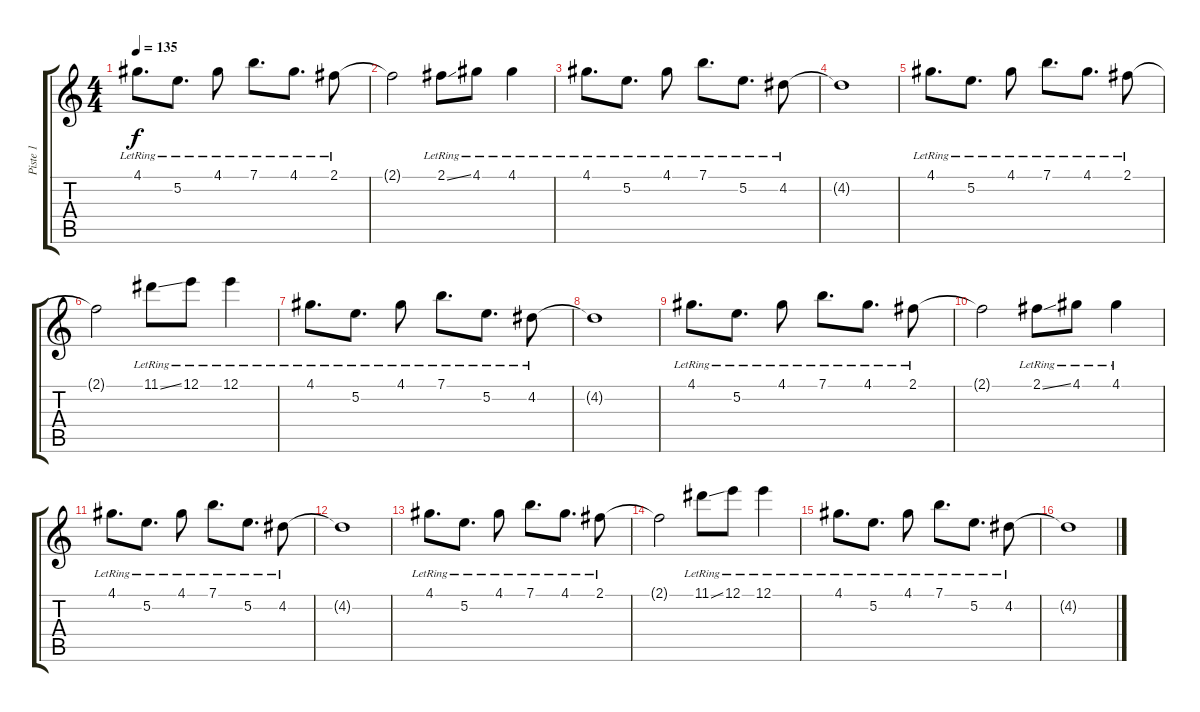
\track ("Piste 1" "Piste 1") {instrument acousticguitarsteel}
\staff {score tabs}
\tuning (E4 B3 G3 D3 A2 E2) {hide}
\ts (4 4)
\tempo 135
\clef g2
\ks c
4.1{lr}.8{d dy f} 5.2{lr}.8{d} 4.1{lr}.8 7.1{lr}.8{d} 4.1{lr}.8{d} 2.1{lr}.8 |
2.1{t}.2 2.1{ss lr}.8 4.1{lr}.8 4.1{lr}.4 |
4.1{lr}.8{d} 5.2{lr}.8{d} 4.1{lr}.8 7.1{lr}.8{d} 5.2{lr}.8{d} 4.2{lr}.8 |
4.2{t}.1 |
4.1{lr}.8{d} 5.2{lr}.8{d} 4.1{lr}.8 7.1{lr}.8{d} 4.1{lr}.8{d} 2.1{lr}.8 |
2.1{t}.2 11.1{ss lr}.8 12.1{lr}.8 12.1{lr}.4 |
4.1{lr}.8{d} 5.2{lr}.8{d} 4.1{lr}.8 7.1{lr}.8{d} 5.2{lr}.8{d} 4.2{lr}.8 |
4.2{t}.1 |
4.1{lr}.8{d} 5.2{lr}.8{d} 4.1{lr}.8 7.1{lr}.8{d} 4.1{lr}.8{d} 2.1{lr}.8 |
2.1{t}.2 2.1{ss lr}.8 4.1{lr}.8 4.1{lr}.4 |
4.1{lr}.8{d} 5.2{lr}.8{d} 4.1{lr}.8 7.1{lr}.8{d} 5.2{lr}.8{d} 4.2{lr}.8 |
4.2{t}.1 |
4.1{lr}.8{d} 5.2{lr}.8{d} 4.1{lr}.8 7.1{lr}.8{d} 4.1{lr}.8{d} 2.1{lr}.8 |
2.1{t}.2 11.1{ss lr}.8 12.1{lr}.8 12.1{lr}.4 |
4.1{lr}.8{d} 5.2{lr}.8{d} 4.1{lr}.8 7.1{lr}.8{d} 5.2{lr}.8{d} 4.2{lr}.8 |
4.2{t}.1
